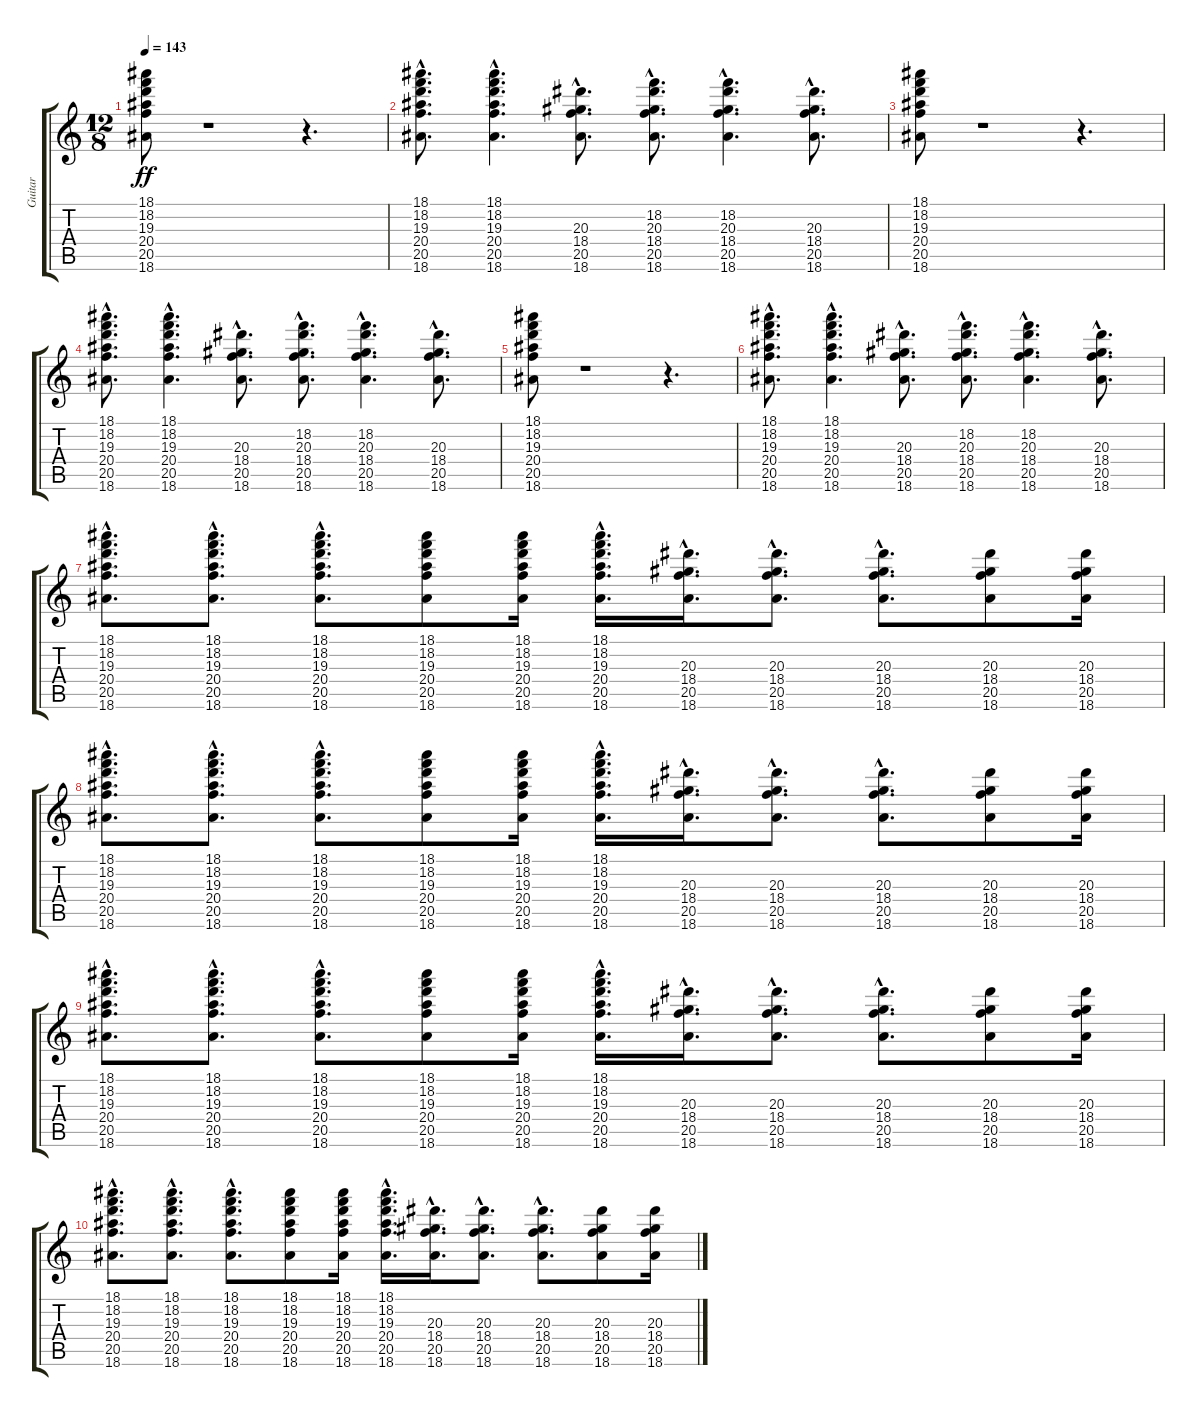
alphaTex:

\track ("Guitar" "Guitar") {instrument electricguitarclean}
\staff {score tabs}
\tuning (E4 B3 G3 D3 A2 E2) {hide}
\ts (12 8)
\tempo 143
\clef g2
\ks c
(18.1 18.2 19.3 20.4 20.5 18.6).8{dy ff} r.1 r.4{d} |
(18.1{hac} 18.2{hac} 19.3{hac} 20.4{hac} 20.5{hac} 18.6{hac}).8{d} (18.1{hac} 18.2{hac} 19.3{hac} 20.4{hac} 20.5{hac} 18.6{hac}).4{d} (20.3{hac} 18.4{hac} 20.5{hac} 18.6{hac}).8{d} (18.2{hac} 20.3{hac} 18.4{hac} 20.5{hac} 18.6{hac}).8{d} (18.2{hac} 20.3{hac} 18.4{hac} 20.5{hac} 18.6{hac}).4{d} (20.3{hac} 18.4{hac} 20.5{hac} 18.6{hac}).8{d} |
(18.1 18.2 19.3 20.4 20.5 18.6).8 r.1 r.4{d} |
(18.1{hac} 18.2{hac} 19.3{hac} 20.4{hac} 20.5{hac} 18.6{hac}).8{d} (18.1{hac} 18.2{hac} 19.3{hac} 20.4{hac} 20.5{hac} 18.6{hac}).4{d} (20.3{hac} 18.4{hac} 20.5{hac} 18.6{hac}).8{d} (18.2{hac} 20.3{hac} 18.4{hac} 20.5{hac} 18.6{hac}).8{d} (18.2{hac} 20.3{hac} 18.4{hac} 20.5{hac} 18.6{hac}).4{d} (20.3{hac} 18.4{hac} 20.5{hac} 18.6{hac}).8{d} |
(18.1 18.2 19.3 20.4 20.5 18.6).8 r.1 r.4{d} |
(18.1{hac} 18.2{hac} 19.3{hac} 20.4{hac} 20.5{hac} 18.6{hac}).8{d} (18.1{hac} 18.2{hac} 19.3{hac} 20.4{hac} 20.5{hac} 18.6{hac}).4{d} (20.3{hac} 18.4{hac} 20.5{hac} 18.6{hac}).8{d} (18.2{hac} 20.3{hac} 18.4{hac} 20.5{hac} 18.6{hac}).8{d} (18.2{hac} 20.3{hac} 18.4{hac} 20.5{hac} 18.6{hac}).4{d} (20.3{hac} 18.4{hac} 20.5{hac} 18.6{hac}).8{d} |
(18.1{hac} 18.2{hac} 19.3{hac} 20.4{hac} 20.5{hac} 18.6{hac}).8{d} (18.1{hac} 18.2{hac} 19.3{hac} 20.4{hac} 20.5{hac} 18.6{hac}).8{d} (18.1{hac} 18.2{hac} 19.3{hac} 20.4{hac} 20.5{hac} 18.6{hac}).8{d} (18.1 18.2 19.3 20.4 20.5 18.6).8 (18.1 18.2 19.3 20.4 20.5 18.6).16 (18.1{hac} 18.2{hac} 19.3{hac} 20.4{hac} 20.5{hac} 18.6{hac}).16{d} (20.3{hac} 18.4{hac} 20.5{hac} 18.6{hac}).16{d} (20.3{hac} 18.4{hac} 20.5{hac} 18.6{hac}).8{d} (20.3{hac} 18.4{hac} 20.5{hac} 18.6{hac}).8{d} (20.3 18.4 20.5 18.6).8 (20.3 18.4 20.5 18.6).16 |
(18.1{hac} 18.2{hac} 19.3{hac} 20.4{hac} 20.5{hac} 18.6{hac}).8{d} (18.1{hac} 18.2{hac} 19.3{hac} 20.4{hac} 20.5{hac} 18.6{hac}).8{d} (18.1{hac} 18.2{hac} 19.3{hac} 20.4{hac} 20.5{hac} 18.6{hac}).8{d} (18.1 18.2 19.3 20.4 20.5 18.6).8 (18.1 18.2 19.3 20.4 20.5 18.6).16 (18.1{hac} 18.2{hac} 19.3{hac} 20.4{hac} 20.5{hac} 18.6{hac}).16{d} (20.3{hac} 18.4{hac} 20.5{hac} 18.6{hac}).16{d} (20.3{hac} 18.4{hac} 20.5{hac} 18.6{hac}).8{d} (20.3{hac} 18.4{hac} 20.5{hac} 18.6{hac}).8{d} (20.3 18.4 20.5 18.6).8 (20.3 18.4 20.5 18.6).16 |
(18.1{hac} 18.2{hac} 19.3{hac} 20.4{hac} 20.5{hac} 18.6{hac}).8{d} (18.1{hac} 18.2{hac} 19.3{hac} 20.4{hac} 20.5{hac} 18.6{hac}).8{d} (18.1{hac} 18.2{hac} 19.3{hac} 20.4{hac} 20.5{hac} 18.6{hac}).8{d} (18.1 18.2 19.3 20.4 20.5 18.6).8 (18.1 18.2 19.3 20.4 20.5 18.6).16 (18.1{hac} 18.2{hac} 19.3{hac} 20.4{hac} 20.5{hac} 18.6{hac}).16{d} (20.3{hac} 18.4{hac} 20.5{hac} 18.6{hac}).16{d} (20.3{hac} 18.4{hac} 20.5{hac} 18.6{hac}).8{d} (20.3{hac} 18.4{hac} 20.5{hac} 18.6{hac}).8{d} (20.3 18.4 20.5 18.6).8 (20.3 18.4 20.5 18.6).16 |
(18.1{hac} 18.2{hac} 19.3{hac} 20.4{hac} 20.5{hac} 18.6{hac}).8{d} (18.1{hac} 18.2{hac} 19.3{hac} 20.4{hac} 20.5{hac} 18.6{hac}).8{d} (18.1{hac} 18.2{hac} 19.3{hac} 20.4{hac} 20.5{hac} 18.6{hac}).8{d} (18.1 18.2 19.3 20.4 20.5 18.6).8 (18.1 18.2 19.3 20.4 20.5 18.6).16 (18.1{hac} 18.2{hac} 19.3{hac} 20.4{hac} 20.5{hac} 18.6{hac}).16{d} (20.3{hac} 18.4{hac} 20.5{hac} 18.6{hac}).16{d} (20.3{hac} 18.4{hac} 20.5{hac} 18.6{hac}).8{d} (20.3{hac} 18.4{hac} 20.5{hac} 18.6{hac}).8{d} (20.3 18.4 20.5 18.6).8 (20.3 18.4 20.5 18.6).16
